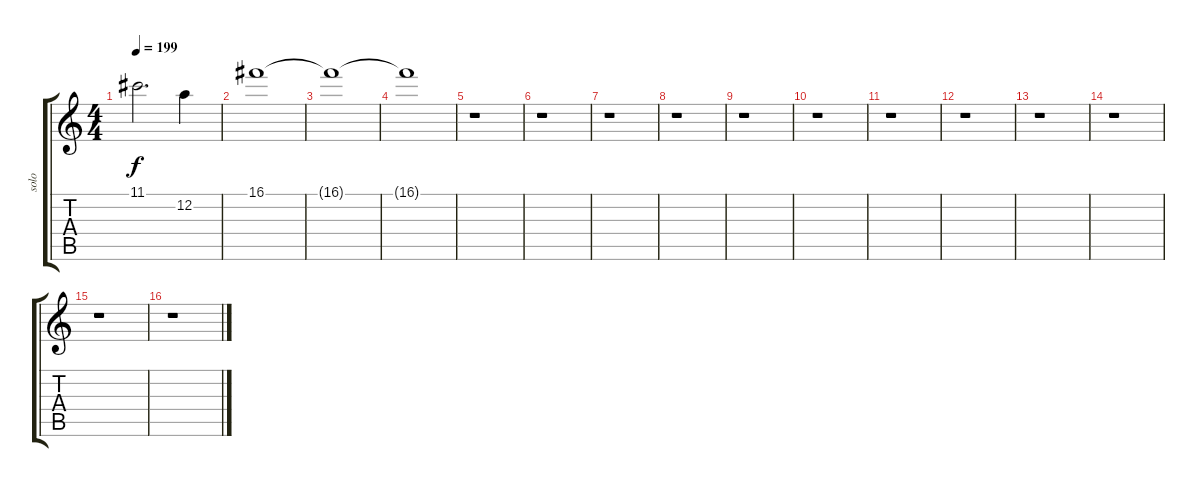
\track ("solo" "solo") {instrument distortionguitar}
\staff {score tabs}
\tuning (D4 A3 F3 C3 G2 D2) {hide}
\ts (4 4)
\tempo 199
\clef g2
\ks c
11.1.2{d dy f} 12.2.4 |
16.1.1 |
16.1{t}.1 |
16.1{t}.1 |
r.1 |
r.1 |
r.1 |
r.1 |
r.1 |
r.1 |
r.1 |
r.1 |
r.1 |
r.1 |
r.1 |
r.1
